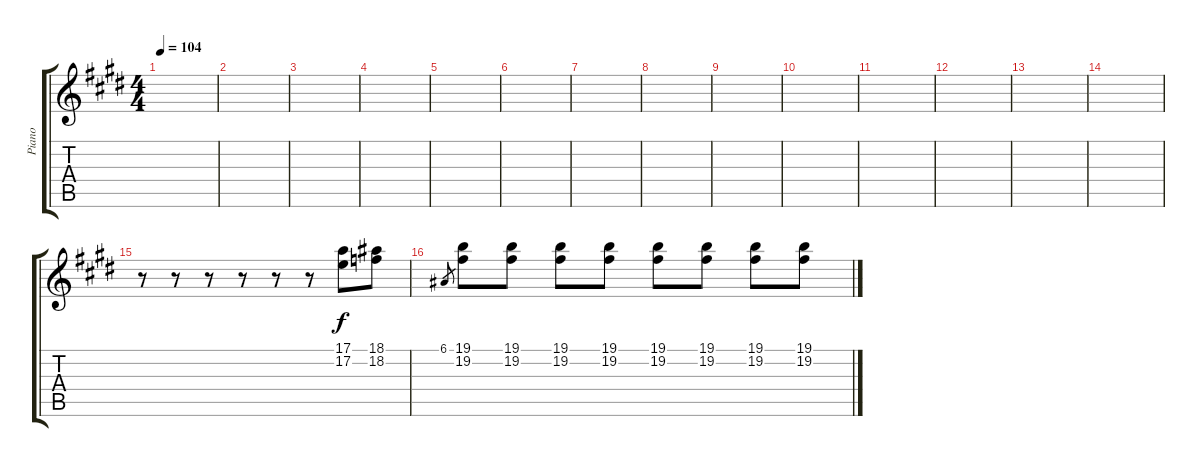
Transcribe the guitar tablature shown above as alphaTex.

\track ("Piano" "Piano") {instrument acousticgrandpiano}
\staff {score tabs}
\tuning (E4 B3 G3 D3 A2 E2) {hide}
\ts (4 4)
\tempo 104
\clef g2
\ks e
|
|
|
|
|
|
|
|
|
|
|
|
|
|
r.8 r.8 r.8 r.8 r.8 r.8 (17.1 17.2).8 (18.1 18.2).8 |
6.1.8{gr} (19.1 19.2).8 (19.1 19.2).8 (19.1 19.2).8 (19.1 19.2).8 (19.1 19.2).8 (19.1 19.2).8 (19.1 19.2).8 (19.1 19.2).8
